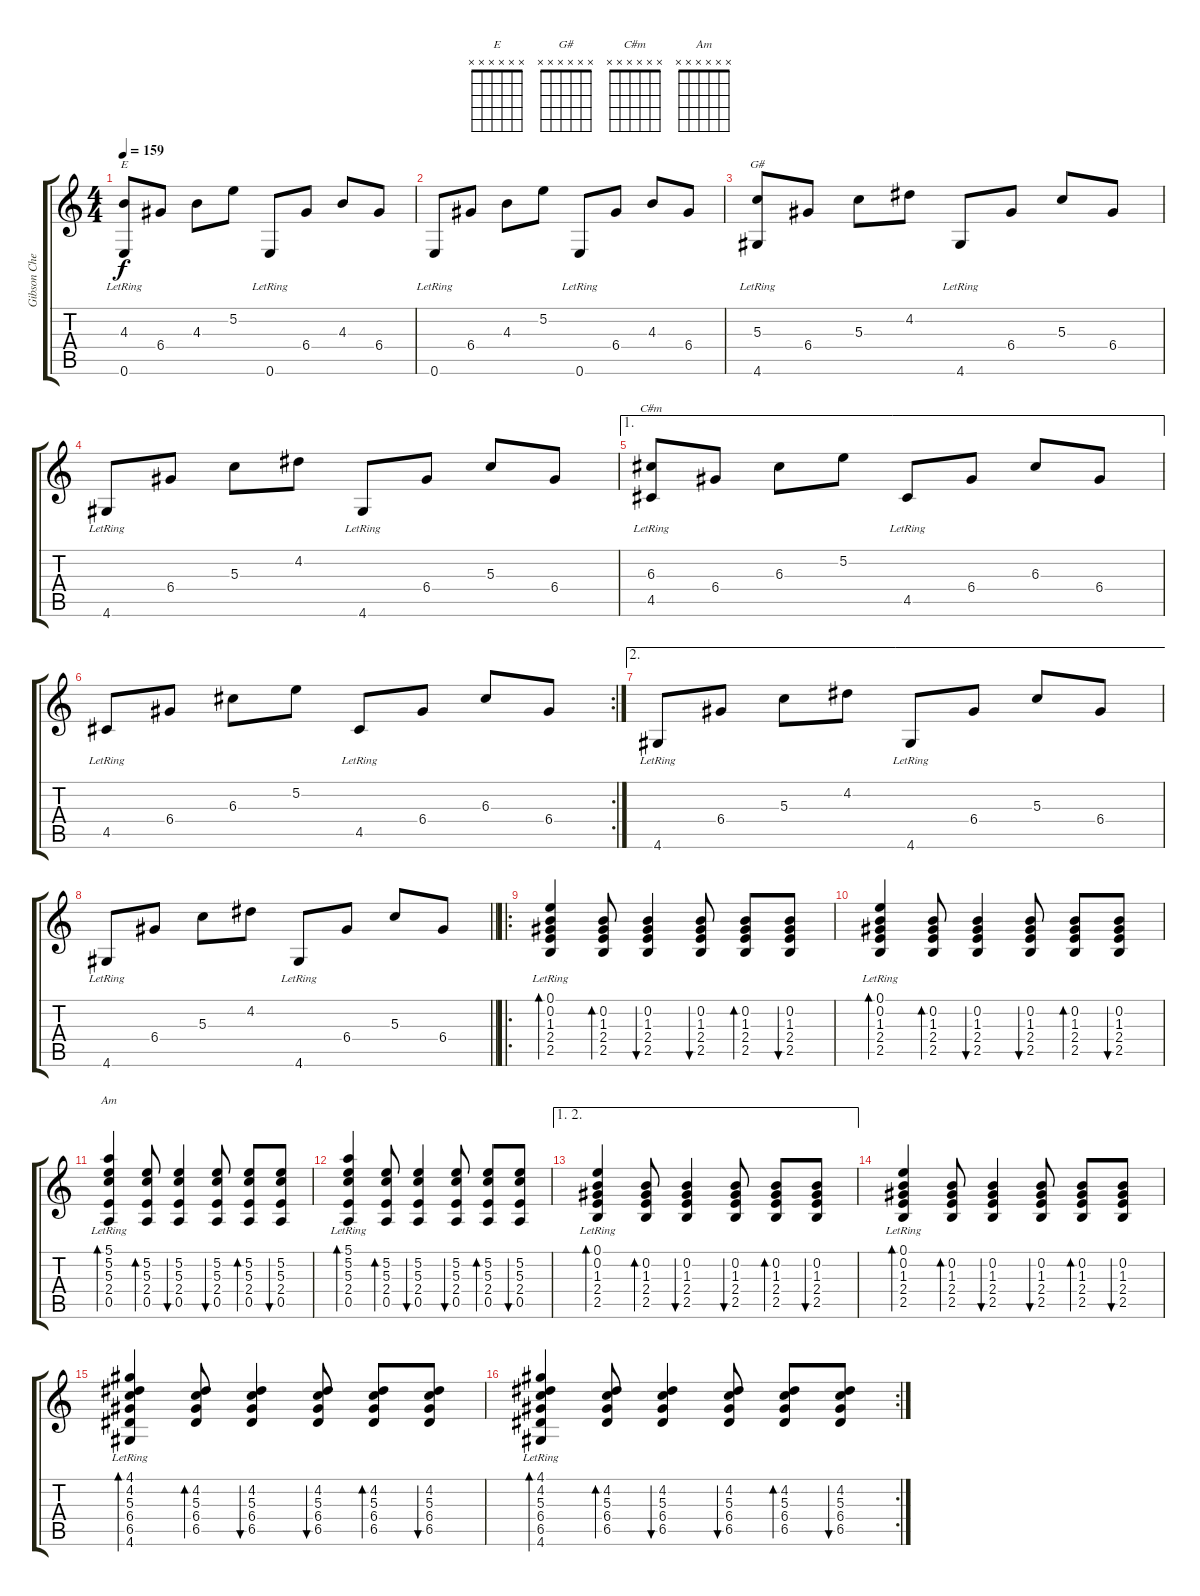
\track ("Gibson Chet Atkins" "Gibson Che") {instrument acousticguitarnylon}
\staff {score tabs}
\tuning (E4 B3 G3 D3 A2 E2) {hide}
\chord ("E" x x x x x x)
\chord ("G#" x x x x x x)
\chord ("C#m" x x x x x x)
\chord ("Am" x x x x x x)
\ts (4 4)
\tempo 159
\clef g2
\ks c
(4.3 0.6{lr}).8{ch "E" dy f} 6.4.8 4.3.8 5.2.8 0.6{lr}.8 6.4.8 4.3.8 6.4.8 |
0.6{lr}.8 6.4.8 4.3.8 5.2.8 0.6{lr}.8 6.4.8 4.3.8 6.4.8 |
(5.3 4.6{lr}).8{ch "G#"} 6.4.8 5.3.8 4.2.8 4.6{lr}.8 6.4.8 5.3.8 6.4.8 |
4.6{lr}.8 6.4.8 5.3.8 4.2.8 4.6{lr}.8 6.4.8 5.3.8 6.4.8 |
\ae 1
(6.3 4.5{lr}).8{ch "C#m"} 6.4.8 6.3.8 5.2.8 4.5{lr}.8 6.4.8 6.3.8 6.4.8 |
\rc 2
4.5{lr}.8 6.4.8 6.3.8 5.2.8 4.5{lr}.8 6.4.8 6.3.8 6.4.8 |
\ae 2
4.6{lr}.8 6.4.8 5.3.8 4.2.8 4.6{lr}.8 6.4.8 5.3.8 6.4.8 |
\barLineRight lightlight
4.6{lr}.8 6.4.8 5.3.8 4.2.8 4.6{lr}.8 6.4.8 5.3.8 6.4.8 |
\ro
(0.1{lr} 0.2 1.3 2.4 2.5).4{bd 30} (0.2 1.3 2.4 2.5).8{bd 30} (0.2 1.3 2.4 2.5).4{bu 30} (0.2 1.3 2.4 2.5).8{bu 30} (0.2 1.3 2.4 2.5).8{bd 30} (0.2 1.3 2.4 2.5).8{bu 30} |
(0.1{lr} 0.2 1.3 2.4 2.5).4{bd 30} (0.2 1.3 2.4 2.5).8{bd 30} (0.2 1.3 2.4 2.5).4{bu 30} (0.2 1.3 2.4 2.5).8{bu 30} (0.2 1.3 2.4 2.5).8{bd 30} (0.2 1.3 2.4 2.5).8{bu 30} |
(5.1{lr} 5.2 5.3 2.4 0.5).4{bd 30 ch "Am"} (5.2 5.3 2.4 0.5).8{bd 30} (5.2 5.3 2.4 0.5).4{bu 30} (5.2 5.3 2.4 0.5).8{bu 30} (5.2 5.3 2.4 0.5).8{bd 30} (5.2 5.3 2.4 0.5).8{bu 30} |
(5.1{lr} 5.2 5.3 2.4 0.5).4{bd 30} (5.2 5.3 2.4 0.5).8{bd 30} (5.2 5.3 2.4 0.5).4{bu 30} (5.2 5.3 2.4 0.5).8{bu 30} (5.2 5.3 2.4 0.5).8{bd 30} (5.2 5.3 2.4 0.5).8{bu 30} |
\ae (1 2)
(0.1{lr} 0.2 1.3 2.4 2.5).4{bd 30} (0.2 1.3 2.4 2.5).8{bd 30} (0.2 1.3 2.4 2.5).4{bu 30} (0.2 1.3 2.4 2.5).8{bu 30} (0.2 1.3 2.4 2.5).8{bd 30} (0.2 1.3 2.4 2.5).8{bu 30} |
(0.1{lr} 0.2 1.3 2.4 2.5).4{bd 30} (0.2 1.3 2.4 2.5).8{bd 30} (0.2 1.3 2.4 2.5).4{bu 30} (0.2 1.3 2.4 2.5).8{bu 30} (0.2 1.3 2.4 2.5).8{bd 30} (0.2 1.3 2.4 2.5).8{bu 30} |
(4.1{lr} 4.2 5.3 6.4 6.5 4.6{lr}).4{bd 30} (4.2 5.3 6.4 6.5).8{bd 30} (4.2 5.3 6.4 6.5).4{bu 30} (4.2 5.3 6.4 6.5).8{bu 30} (4.2 5.3 6.4 6.5).8{bd 30} (4.2 5.3 6.4 6.5).8{bu 30} |
\rc 2
(4.1{lr} 4.2 5.3 6.4 6.5 4.6{lr}).4{bd 30} (4.2 5.3 6.4 6.5).8{bd 30} (4.2 5.3 6.4 6.5).4{bu 30} (4.2 5.3 6.4 6.5).8{bu 30} (4.2 5.3 6.4 6.5).8{bd 30} (4.2 5.3 6.4 6.5).8{bu 30}
